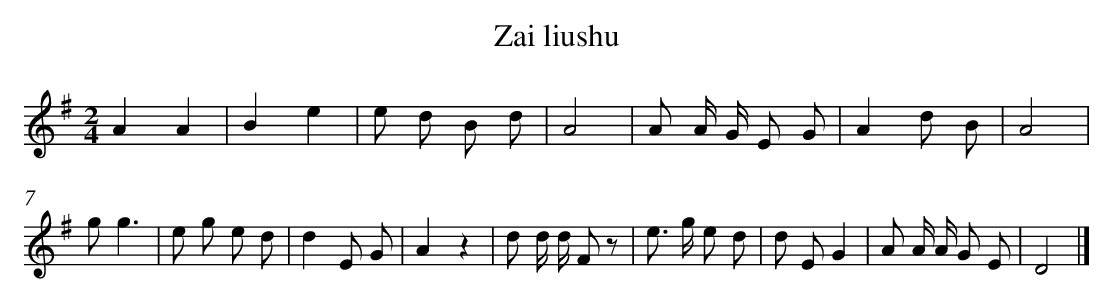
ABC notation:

X:1
T: Zai liushu
L: 1/8
M: 2/4
K: G
A2A2 [I:setbarnb 1]|
B2e2 |
e d B d |
A4 |
A A/ G/ E G |
A2d B |
A4 |
gg3 |
e g e d |
d2E G |
A2z2 |
d d/ d/ F z |
e> g e d |
d EG2 |
A A/ A/ G E |
D4 |]
